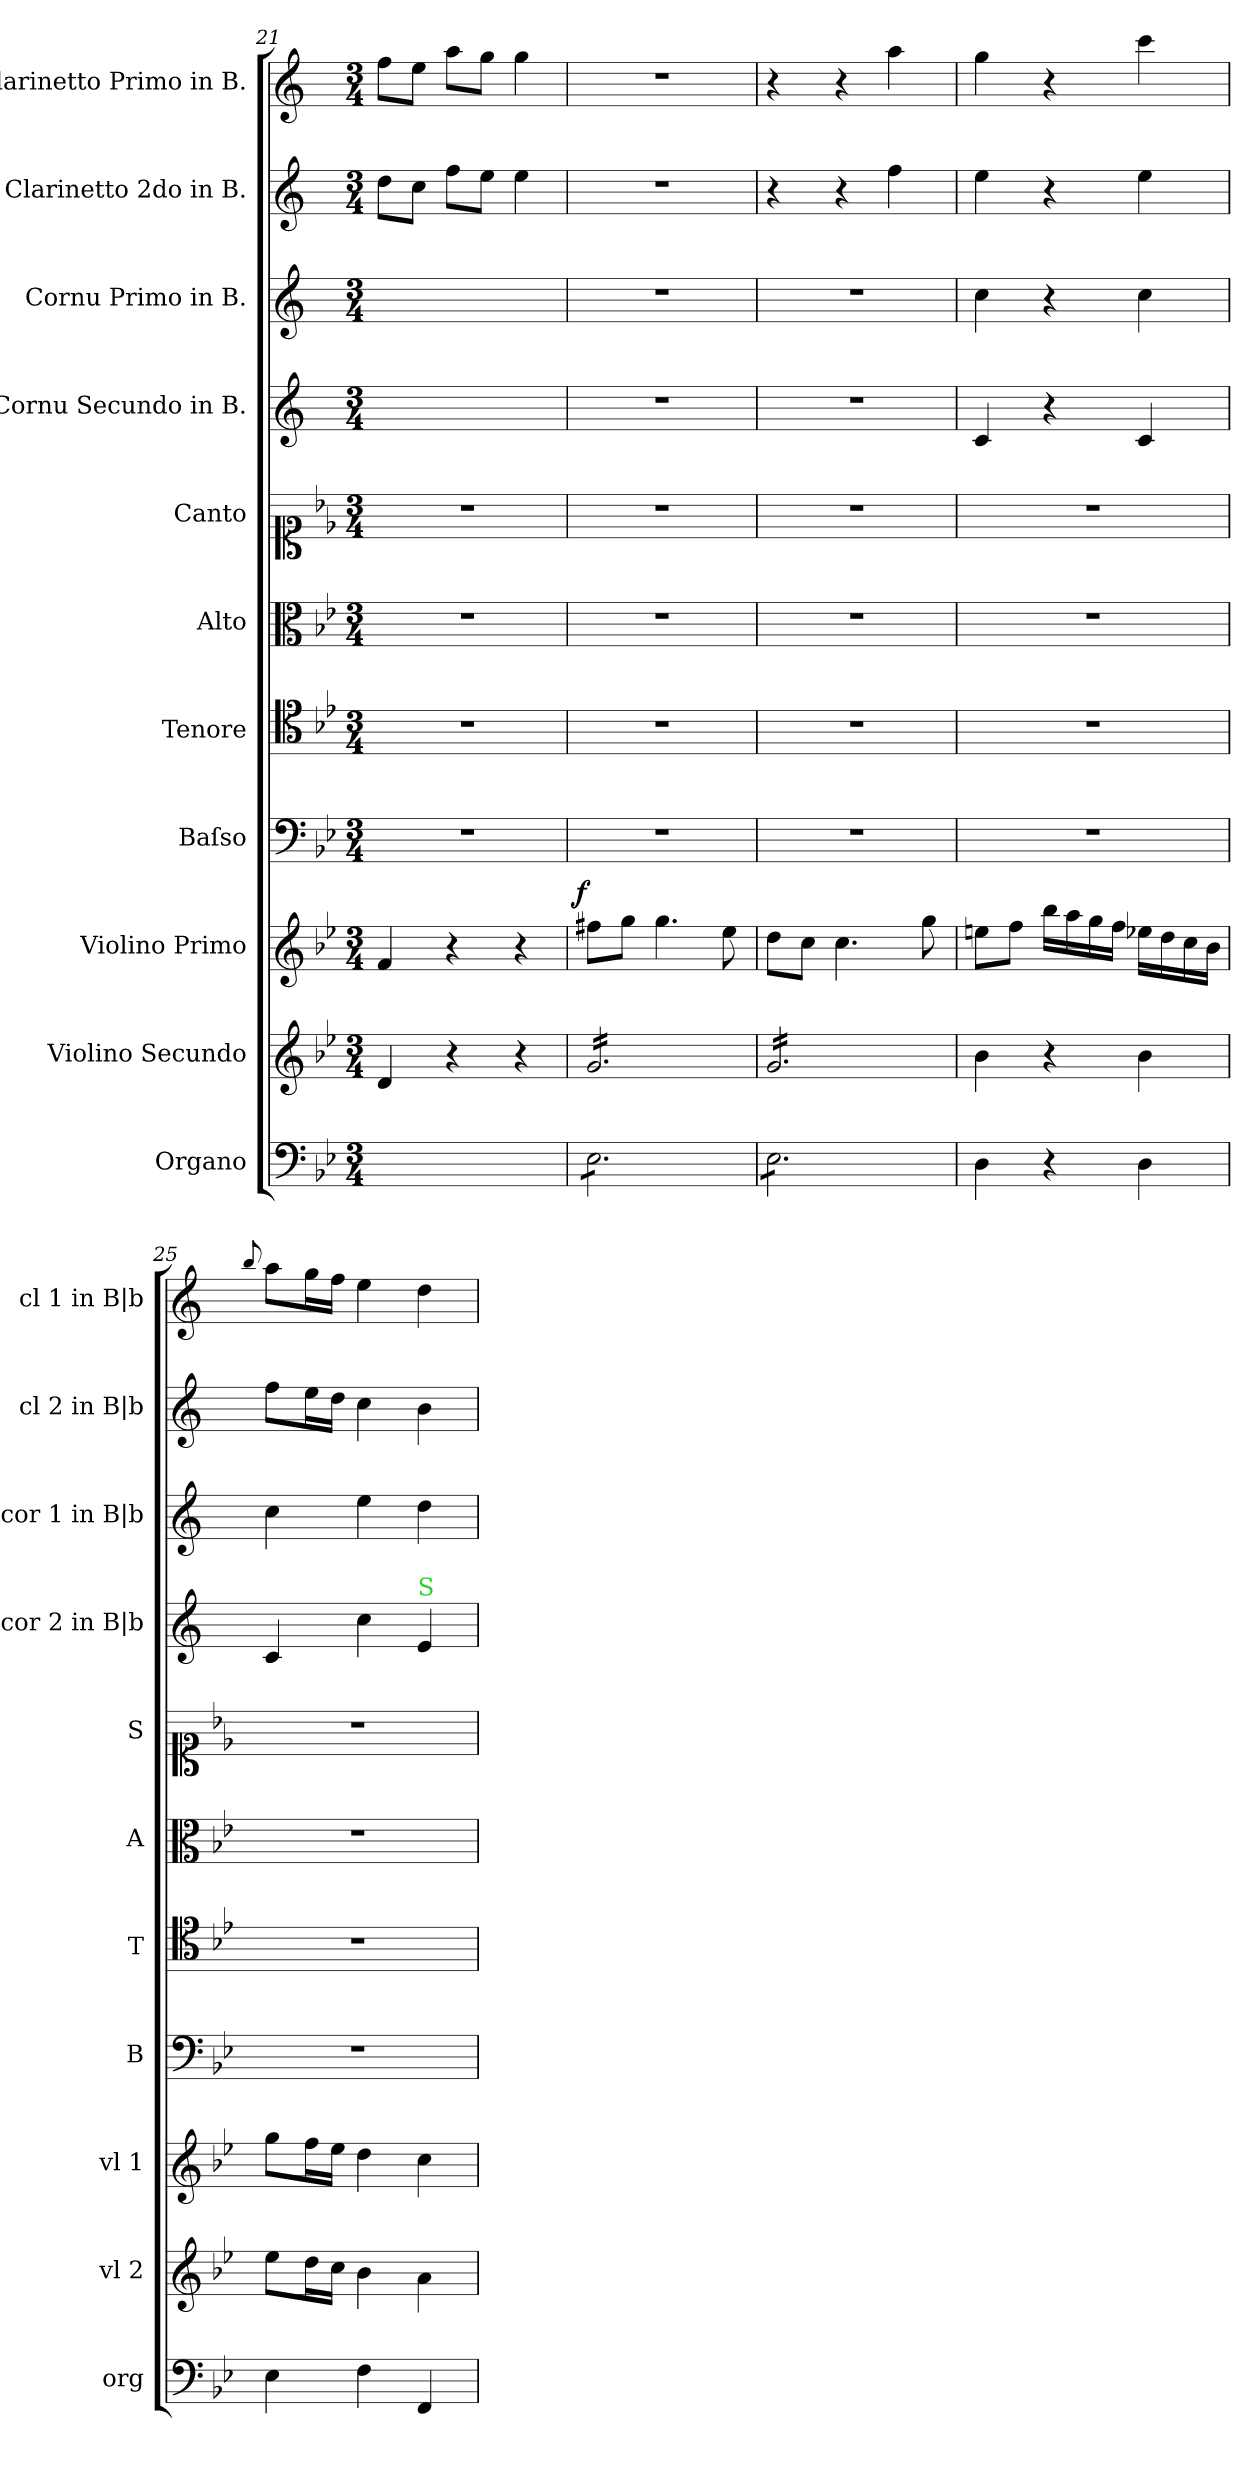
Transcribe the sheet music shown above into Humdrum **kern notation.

**kern	**kern	**dynam	**kern	**dynam	**kern	**kern	**kern	**kern	**kern	**kern	**kern	**kern
*part11	*part10	*part10	*part9	*part9	*part8	*part7	*part6	*part5	*part4	*part3	*part2	*part1
*staff11	*staff10	*staff10	*staff9	*staff9	*staff8	*staff7	*staff6	*staff5	*staff4	*staff3	*staff2	*staff1
*I"Organo	*I"Violino Secundo	*	*I"Violino Primo	*	*I"Baſso	*I"Tenore	*I"Alto	*I"Canto	*I"Cornu Secundo in B.	*I"Cornu Primo in B.	*I"Clarinetto 2do in B.	*I"Clarinetto Primo in B.
*I'org	*I'vl 2	*	*I'vl 1	*	*I'B	*I'T	*I'A	*I'S	*I'cor 2 in B|b	*I'cor 1 in B|b	*I'cl 2 in B|b	*I'cl 1 in B|b
*clefF4	*clefG2	*	*clefG2	*	*clefF4	*clefC4	*clefC3	*clefC1	*clefG2	*clefG2	*clefG2	*clefG2
*	*	*	*	*	*	*	*	*	*ITrd1c2	*ITrd1c2	*ITrd1c2	*ITrd1c2
*k[b-e-]	*k[b-e-]	*	*k[b-e-]	*	*k[b-e-]	*k[b-e-]	*k[b-e-]	*k[b-e-]	*k[b-e-]	*k[b-e-]	*k[b-e-]	*k[b-e-]
*B-:	*B-:	*	*B-:	*	*B-:	*B-:	*B-:	*B-:	*B-:	*B-:	*B-:	*B-:
*M3/4	*M3/4	*	*M3/4	*	*M3/4	*M3/4	*M3/4	*M3/4	*M3/4	*M3/4	*M3/4	*M3/4
=21	=21	=21	=21	=21	=21	=21	=21	=21	=21	=21	=21	=21
2.ryy	4d/	.	4f/	.	2.r	2.r	2.r	2.r	2.ryy	2.ryy	8cc\L	8ee-\L
.	.	.	.	.	.	.	.	.	.	.	8b-\J	8dd\J
.	4r	.	4r	.	.	.	.	.	.	.	8ee-\L	8gg\L
.	.	.	.	.	.	.	.	.	.	.	8dd\J	8ff\J
.	4r	.	4r	.	.	.	.	.	.	.	4dd\	4ff\
=22	=22	=22	=22	=22	=22	=22	=22	=22	=22	=22	=22	=22
!	!	!LO:DY:a	!	!LO:DY:a:rj	!	!	!	!	!	!	!	!
*tremolo	*	*	*	*	*	*	*	*	*	*	*	*
*	*tremolo	*	*	*	*	*	*	*	*	*	*	*
8E-\L	16g/LL	for.	8ff#X\L	f	2.r	2.r	2.r	2.r	2.r	2.r	2.r	2.r
.	16g/	.	.	.	.	.	.	.	.	.	.	.
8E-\	16g/	.	8gg\J	.	.	.	.	.	.	.	.	.
.	16g/	.	.	.	.	.	.	.	.	.	.	.
8E-\	16g/	.	4.gg\	.	.	.	.	.	.	.	.	.
.	16g/	.	.	.	.	.	.	.	.	.	.	.
8E-\	16g/	.	.	.	.	.	.	.	.	.	.	.
.	16g/	.	.	.	.	.	.	.	.	.	.	.
8E-\	16g/	.	.	.	.	.	.	.	.	.	.	.
.	16g/	.	.	.	.	.	.	.	.	.	.	.
8E-\J	16g/	.	8ee-\	.	.	.	.	.	.	.	.	.
.	16g/JJ	.	.	.	.	.	.	.	.	.	.	.
=23	=23	=23	=23	=23	=23	=23	=23	=23	=23	=23	=23	=23
8E-\L	16g/LL	.	8dd\L	.	2.r	2.r	2.r	2.r	2.r	2.r	4r	4r
.	16g/	.	.	.	.	.	.	.	.	.	.	.
8E-\	16g/	.	8cc\J	.	.	.	.	.	.	.	.	.
.	16g/	.	.	.	.	.	.	.	.	.	.	.
8E-\	16g/	.	4.cc\	.	.	.	.	.	.	.	4r	4r
.	16g/	.	.	.	.	.	.	.	.	.	.	.
8E-\	16g/	.	.	.	.	.	.	.	.	.	.	.
.	16g/	.	.	.	.	.	.	.	.	.	.	.
8E-\	16g/	.	.	.	.	.	.	.	.	.	4ee-\	4gg\
.	16g/	.	.	.	.	.	.	.	.	.	.	.
8E-\J	16g/	.	8gg\	.	.	.	.	.	.	.	.	.
*Xtremolo	*	*	*	*	*	*	*	*	*	*	*	*
.	16g/JJ	.	.	.	.	.	.	.	.	.	.	.
*	*Xtremolo	*	*	*	*	*	*	*	*	*	*	*
=24	=24	=24	=24	=24	=24	=24	=24	=24	=24	=24	=24	=24
4D\	4b-\	.	8een\L	.	2.r	2.r	2.r	2.r	4B-/	4b-\	4dd\	4ff\
.	.	.	8ff\J	.	.	.	.	.	.	.	.	.
4r	4r	.	16bb-\LL	.	.	.	.	.	4r	4r	4r	4r
.	.	.	16aa\	.	.	.	.	.	.	.	.	.
.	.	.	16gg\	.	.	.	.	.	.	.	.	.
.	.	.	16ff\JJ	.	.	.	.	.	.	.	.	.
4D\	4b-\	.	16ee-X\LL	.	.	.	.	.	4B-/	4b-\	4dd\	4bb-\
.	.	.	16dd\	.	.	.	.	.	.	.	.	.
.	.	.	16cc\	.	.	.	.	.	.	.	.	.
.	.	.	16b-\JJ	.	.	.	.	.	.	.	.	.
=25	=25	=25	=25	=25	=25	=25	=25	=25	=25	=25	=25	=25
.	.	.	.	.	.	.	.	.	.	.	.	8qqaa/
4E-\	8ee-\L	.	8gg\L	.	2.r	2.r	2.r	2.r	4B-/	4b-\	8ee-\L	8gg\L
.	16dd\L	.	16ff\L	.	.	.	.	.	.	.	16dd\L	16ff\L
.	16cc\JJ	.	16ee-\JJ	.	.	.	.	.	.	.	16cc\JJ	16ee-\JJ
4F\	4b-\	.	4dd\	.	.	.	.	.	4b-\	4dd\	4b-\	4dd\
!	!	!	!	!	!	!	!	!	!LO:TX:a:color=limegreen:t=S	!	!	!
4FF/	4a\	.	4cc\	.	.	.	.	.	4d/	4cc\	4a\	4cc\
=	=	=	=	=	=	=	=	=	=	=	=	=
*-	*-	*-	*-	*-	*-	*-	*-	*-	*-	*-	*-	*-
